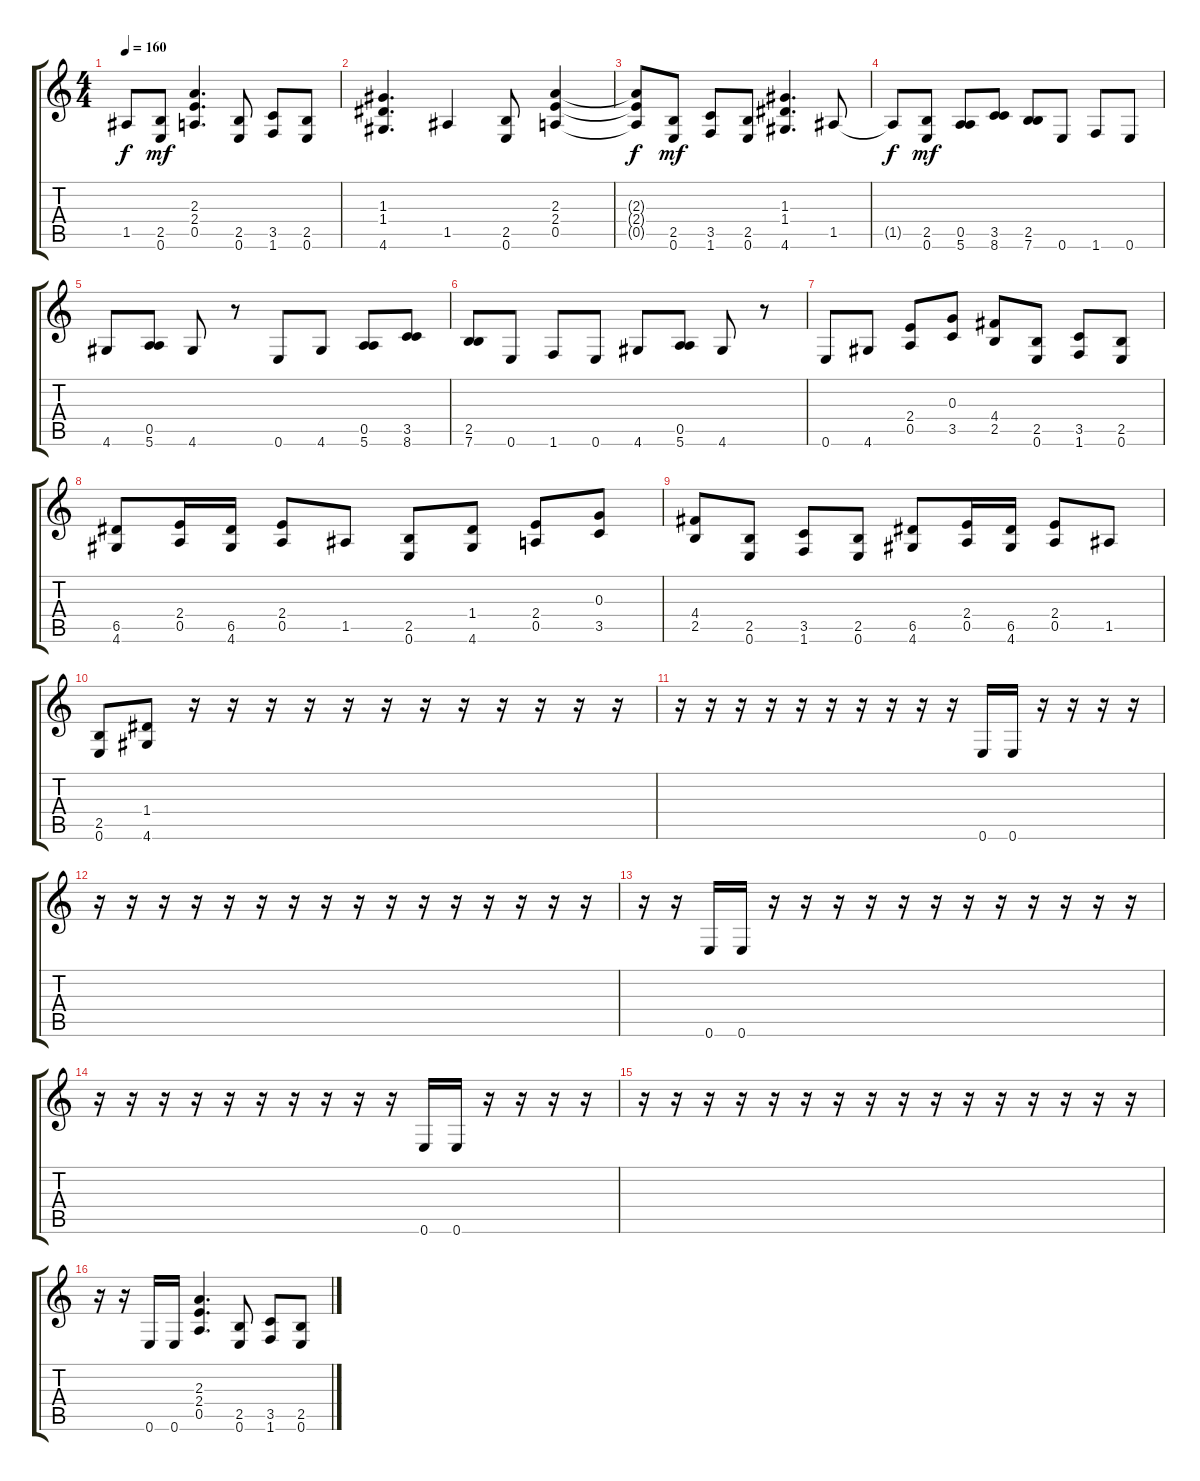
\track "" {instrument distortionguitar}
\staff {score tabs}
\tuning (E4 B3 G3 D3 A2 E2) {hide}
\ts (4 4)
\tempo 160
\clef g2
\ks c
1.5{t}.8{dy f} (2.5 0.6).8{dy mf} (2.3 2.4 0.5).4{d} (2.5 0.6).8 (3.5 1.6).8 (2.5 0.6).8 |
(1.3 1.4 4.6).4{d} 1.5.4 (2.5 0.6).8 (2.3 2.4 0.5).4 |
(2.3{t} 2.4{t} 0.5{t}).8{dy f} (2.5 0.6).8{dy mf} (3.5 1.6).8 (2.5 0.6).8 (1.3 1.4 4.6).4{d} 1.5.8 |
1.5{t}.8{dy f} (2.5 0.6).8{dy mf} (0.5 5.6).8 (3.5 8.6).8 (2.5 7.6).8 0.6.8 1.6.8 0.6.8 |
4.6.8 (0.5 5.6).8 4.6.8 r.8 0.6.8 4.6.8 (0.5 5.6).8 (3.5 8.6).8 |
(2.5 7.6).8 0.6.8 1.6.8 0.6.8 4.6.8 (0.5 5.6).8 4.6.8 r.8 |
0.6.8 4.6.8 (2.4 0.5).8 (0.3 3.5).8 (4.4 2.5).8 (2.5 0.6).8 (3.5 1.6).8 (2.5 0.6).8 |
(6.5 4.6).8 (2.4 0.5).16 (6.5 4.6).16 (2.4 0.5).8 1.5.8 (2.5 0.6).8 (1.4 4.6).8 (2.4 0.5).8 (0.3 3.5).8 |
(4.4 2.5).8 (2.5 0.6).8 (3.5 1.6).8 (2.5 0.6).8 (6.5 4.6).8 (2.4 0.5).16 (6.5 4.6).16 (2.4 0.5).8 1.5.8 |
(2.5 0.6).8 (1.4 4.6).8 r.16 r.16 r.16 r.16 r.16 r.16 r.16 r.16 r.16 r.16 r.16 r.16 |
r.16 r.16 r.16 r.16 r.16 r.16 r.16 r.16 r.16 r.16 0.6.16 0.6.16 r.16 r.16 r.16 r.16 |
r.16 r.16 r.16 r.16 r.16 r.16 r.16 r.16 r.16 r.16 r.16 r.16 r.16 r.16 r.16 r.16 |
r.16 r.16 0.6.16 0.6.16 r.16 r.16 r.16 r.16 r.16 r.16 r.16 r.16 r.16 r.16 r.16 r.16 |
r.16 r.16 r.16 r.16 r.16 r.16 r.16 r.16 r.16 r.16 0.6.16 0.6.16 r.16 r.16 r.16 r.16 |
r.16 r.16 r.16 r.16 r.16 r.16 r.16 r.16 r.16 r.16 r.16 r.16 r.16 r.16 r.16 r.16 |
r.16 r.16 0.6.16 0.6.16 (2.3 2.4 0.5).4{d} (2.5 0.6).8 (3.5 1.6).8 (2.5 0.6).8
